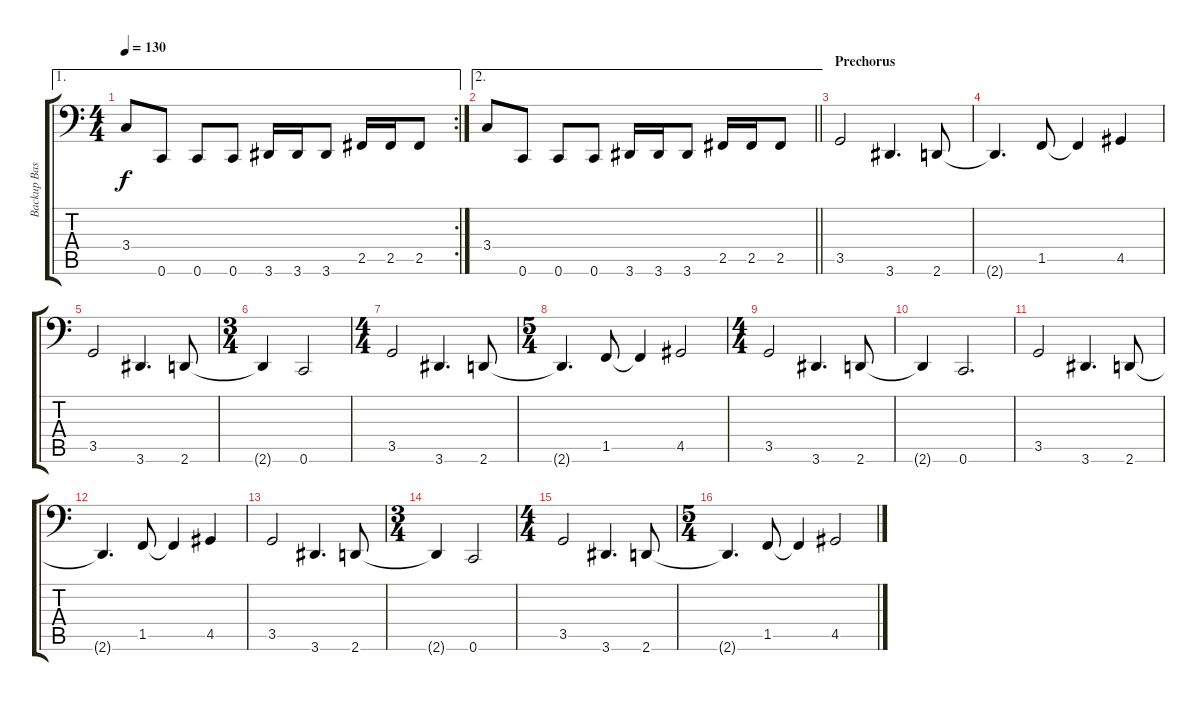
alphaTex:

\track ("Backup Bass" "Backup Bas") {instrument electricbassfinger}
\staff {score tabs}
\tuning (C3 G2 D2 A1 E1 C1) {hide}
\ae 1
\rc 2
\ts (4 4)
\tempo 130
\clef f4
\ks c
3.4.8{dy f} 0.6.8 0.6.8 0.6.8 3.6.16 3.6.16 3.6.8 2.5.16 2.5.16 2.5.8 |
\ae 2
\barLineRight lightlight
3.4.8 0.6.8 0.6.8 0.6.8 3.6.16 3.6.16 3.6.8 2.5.16 2.5.16 2.5.8 |
\section ("" "Prechorus")
3.5.2 3.6.4{d} 2.6.8 |
2.6{t}.4{d} 1.5.8 1.5{t}.4 4.5.4 |
3.5.2 3.6.4{d} 2.6.8 |
\ts (3 4)
2.6{t}.4 0.6.2 |
\ts (4 4)
3.5.2 3.6.4{d} 2.6.8 |
\ts (5 4)
2.6{t}.4{d} 1.5.8 1.5{t}.4 4.5.2 |
\ts (4 4)
3.5.2 3.6.4{d} 2.6.8 |
2.6{t}.4 0.6.2{d} |
3.5.2 3.6.4{d} 2.6.8 |
2.6{t}.4{d} 1.5.8 1.5{t}.4 4.5.4 |
3.5.2 3.6.4{d} 2.6.8 |
\ts (3 4)
2.6{t}.4 0.6.2 |
\ts (4 4)
3.5.2 3.6.4{d} 2.6.8 |
\ts (5 4)
2.6{t}.4{d} 1.5.8 1.5{t}.4 4.5.2
